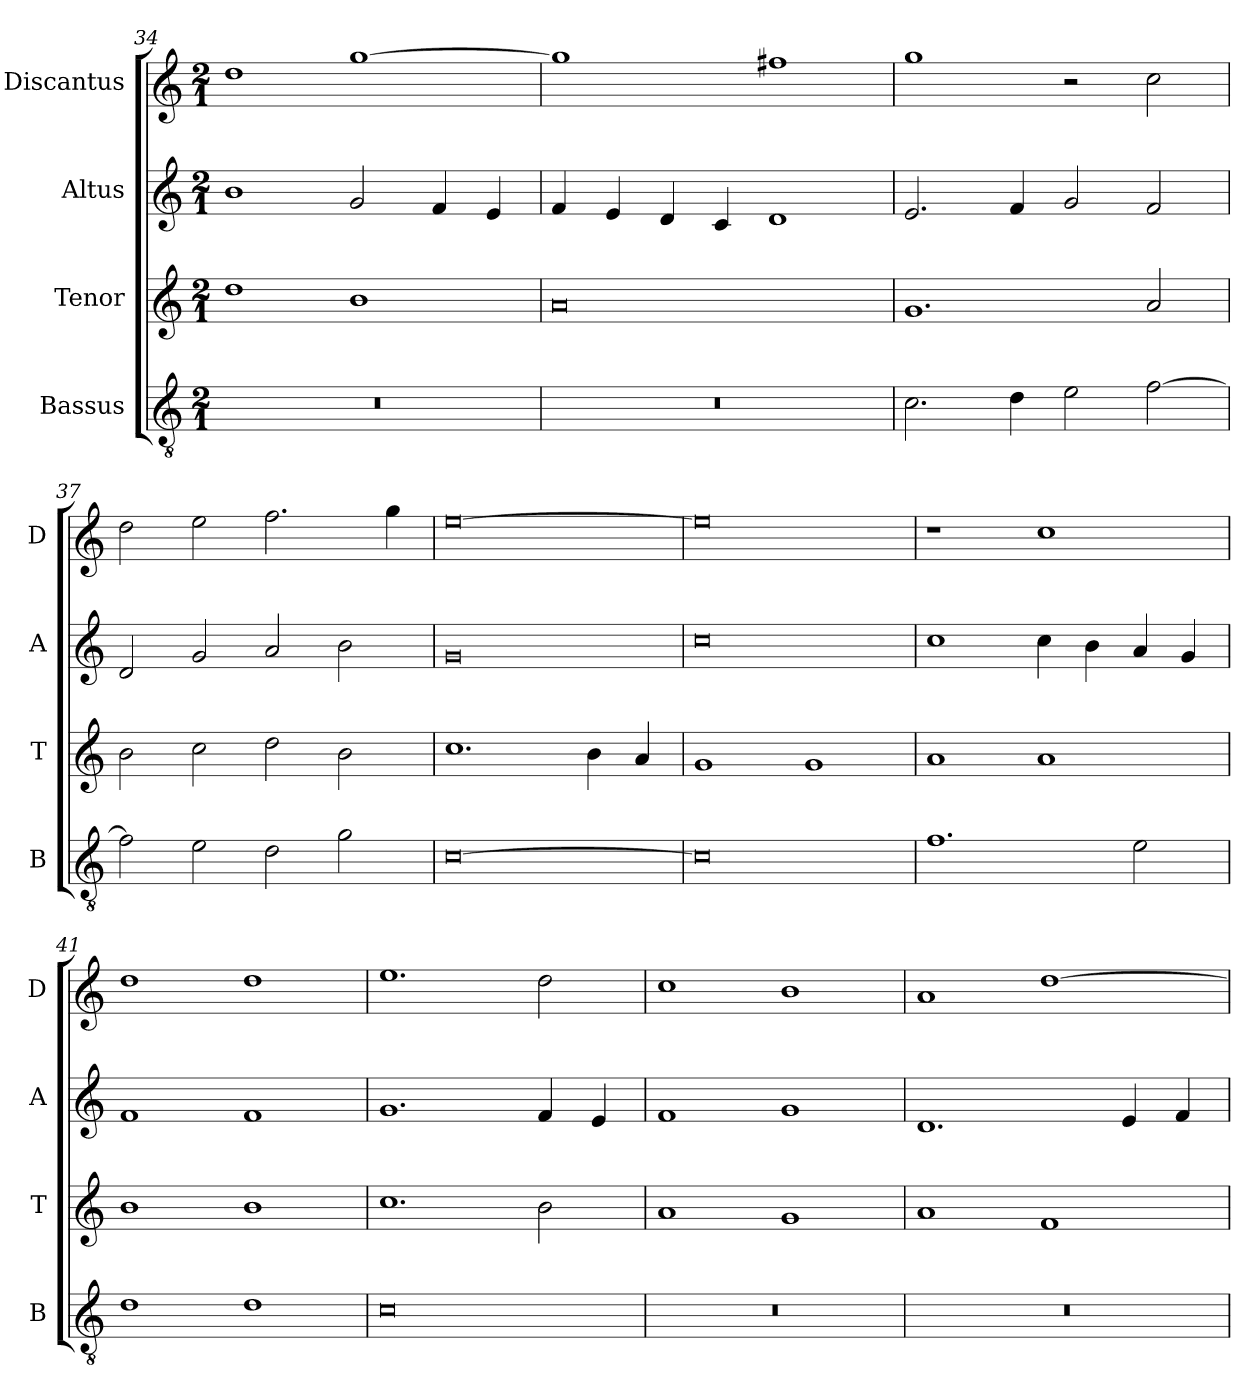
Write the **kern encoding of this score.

**kern	**kern	**kern	**kern
*part4	*part3	*part2	*part1
*staff4	*staff3	*staff2	*staff1
*I"Bassus	*I"Tenor	*I"Altus	*I"Discantus
*I'B	*I'T	*I'A	*I'D
*clefGv2	*clefG2	*clefG2	*clefG2
*k[]	*k[]	*k[]	*k[]
*M2/1	*M2/1	*M2/1	*M2/1
=34	=34	=34	=34
0r	1dd	1b	1dd
.	1b	2g/	[1gg
.	.	4f/	.
.	.	4e/	.
=35	=35	=35	=35
0r	0a	4f/	1gg]
.	.	4e/	.
.	.	4d/	.
.	.	4c/	.
.	.	1d	1ff#X
=36	=36	=36	=36
2.c\	1.g	2.e/	1gg
4d\	.	4f/	.
2e\	.	2g/	2r
[2f\	2a/	2f/	2cc\
=37	=37	=37	=37
2f\]	2b\	2d/	2dd\
2e\	2cc\	2g/	2ee\
2d\	2dd\	2a/	2.ff\
2g\	2b\	2b\	.
.	.	.	4gg\
=38	=38	=38	=38
[0c	1.cc	0g	[0ee
.	4b\	.	.
.	4a/	.	.
=39	=39	=39	=39
0c]	1g	0cc	0ee]
.	1g	.	.
=40	=40	=40	=40
1.f	1a	1cc	1r
.	1a	4cc\	1cc
.	.	4b\	.
2e\	.	4a/	.
.	.	4g/	.
=41	=41	=41	=41
1d	1b	1f	1dd
1d	1b	1f	1dd
=42	=42	=42	=42
0c	1.cc	1.g	1.ee
.	2b\	4f/	2dd\
.	.	4e/	.
=43	=43	=43	=43
0r	1a	1f	1cc
.	1g	1g	1b
=44	=44	=44	=44
0r	1a	1.d	1a
.	1f	.	[1dd
.	.	4e/	.
.	.	4f/	.
=	=	=	=
*-	*-	*-	*-
